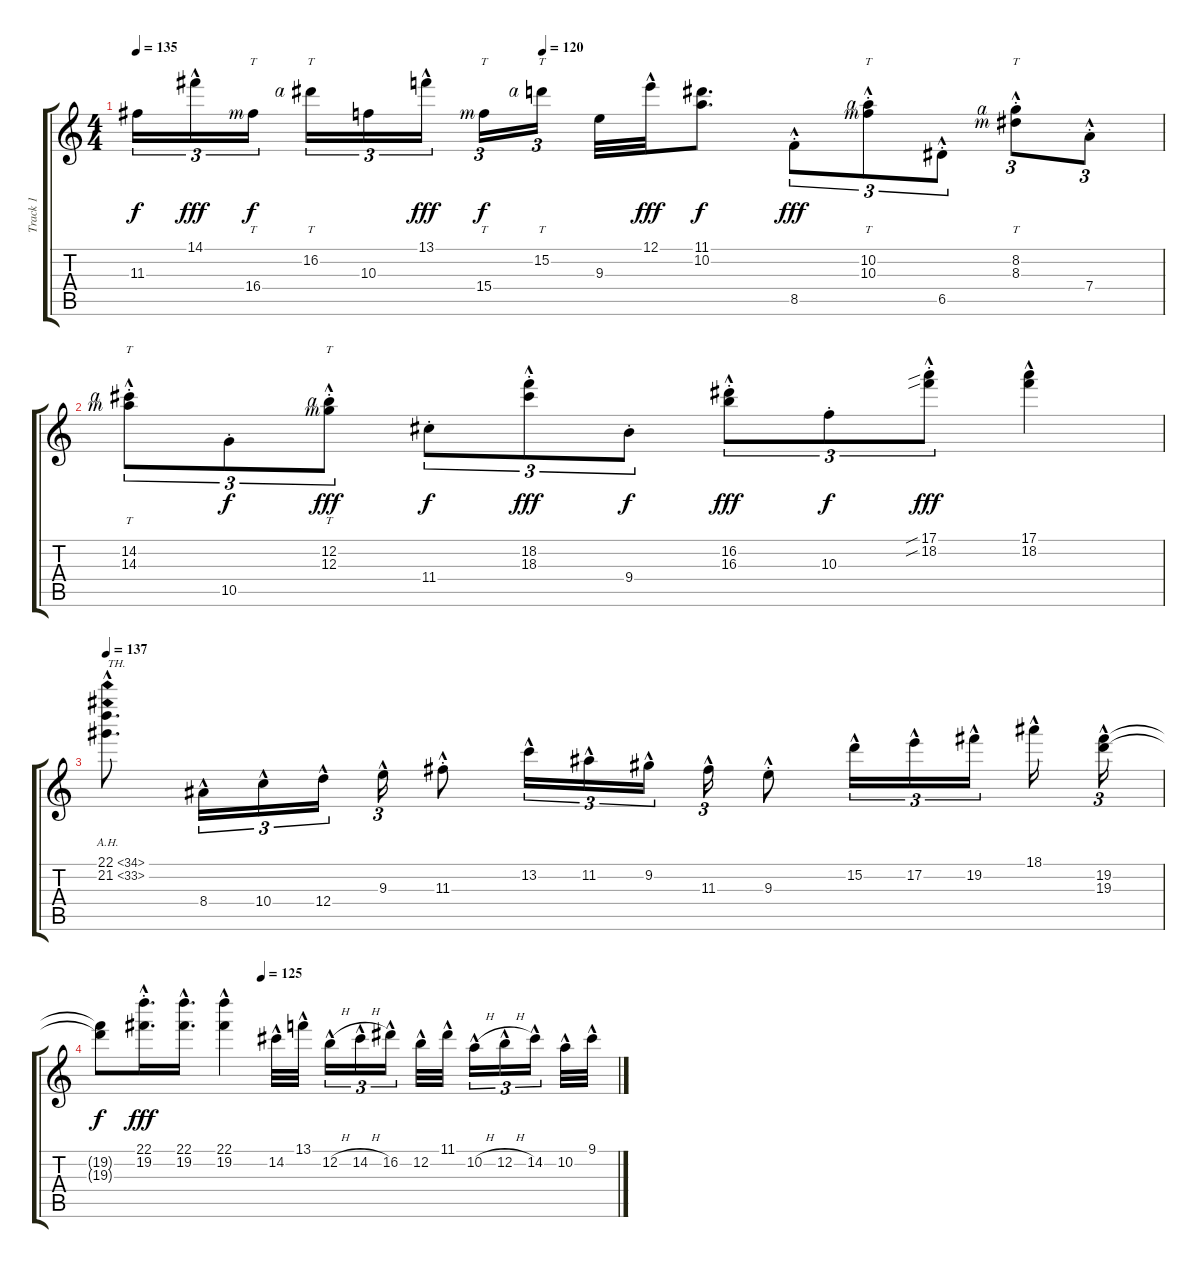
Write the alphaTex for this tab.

\track ("Track 1" "Track 1") {instrument overdrivenguitar}
\staff {score tabs}
\tuning (E4 B3 G3 D3 A2 E2) {hide}
\ts (4 4)
\tempo 135
\tempo (120 0.3958333333333333)
\clef g2
\ks c
11.3.16{tu (3 2) dy f} 14.1{hac}.16{tu (3 2) dy fff} 16.4{rf 3}.16{tt tu (3 2) dy f beam splitsecondary} 16.2{rf 4}.16{tt tu (3 2)} 10.3.16{tu (3 2)} 13.1{hac}.16{tu (3 2) dy fff} 15.4{rf 3}.16{tt tu (3 2) dy f} 15.2{rf 4}.16{tt tu (3 2) beam splitsecondary} 9.3.32 12.1{hac}.32{dy fff} (11.1 10.2).8{d dy f} 8.5{hac st}.8{tu (3 2) dy fff} (10.2{hac st rf 4} 10.3{hac st rf 3}).8{tt tu (3 2)} 6.5{hac st}.8{tu (3 2)} (8.2{hac st rf 4} 8.3{hac st rf 3}).8{tt tu (3 2)} 7.4{hac st}.8{tu (3 2)} |
(14.2{hac st rf 4} 14.3{hac st rf 3}).8{tt tu (3 2)} 10.5{st}.8{tu (3 2) dy f} (12.2{hac st rf 4} 12.3{hac st rf 3}).8{tt tu (3 2) dy fff} 11.4{st}.8{tu (3 2) dy f} (18.2{hac st} 18.3{hac st}).8{tu (3 2) dy fff} 9.4{st}.8{tu (3 2) dy f} (16.2{hac st} 16.3{hac st}).8{tu (3 2) dy fff} 10.3{st}.8{tu (3 2) dy f} (17.1{sib hac st} 18.2{sib hac st}).8{tu (3 2) dy fff} (17.1{hac} 18.2{hac}).4 |
\tempo 137
(22.1{ah 12 hac} 21.2{ah 12 hac}).8{d txt "TH."} 8.4{hac}.16{tu (3 2)} 10.4{hac}.16{tu (3 2)} 12.4{hac}.16{tu (3 2) beam splitsecondary} 9.3{hac}.16{tu (3 2)} 11.3{hac st}.8 13.2{hac}.16{tu (3 2)} 11.2{hac}.16{tu (3 2)} 9.2{hac}.16{tu (3 2) beam splitsecondary} 11.3{hac}.16{tu (3 2)} 9.3{hac st}.8 15.2{hac}.16{tu (3 2)} 17.2{hac}.16{tu (3 2)} 19.2{hac}.16{tu (3 2) beam splitsecondary} 18.1{hac}.16 (19.2{hac} 19.3{hac}).16{tu (3 2)} |
\tempo (125 0.3125)
(19.2{t} 19.3{t}).8{dy f} (22.1{hac st} 19.2{hac st}).16{d dy fff} (22.1{hac} 19.2{hac}).16{d} (22.1{hac} 19.2{hac}).4 14.2{hac}.32 13.1{hac}.32{beam splitsecondary} 12.2{h hac}.16{tu (3 2)} 14.2{h hac}.16{tu (3 2)} 16.2{hac}.16{tu (3 2)} 12.2{hac}.32 11.1{hac}.32{beam splitsecondary} 10.2{h hac}.16{tu (3 2)} 12.2{h hac}.16{tu (3 2)} 14.2{hac}.16{tu (3 2) beam splitsecondary} 10.2{hac}.32 9.1{hac}.32
